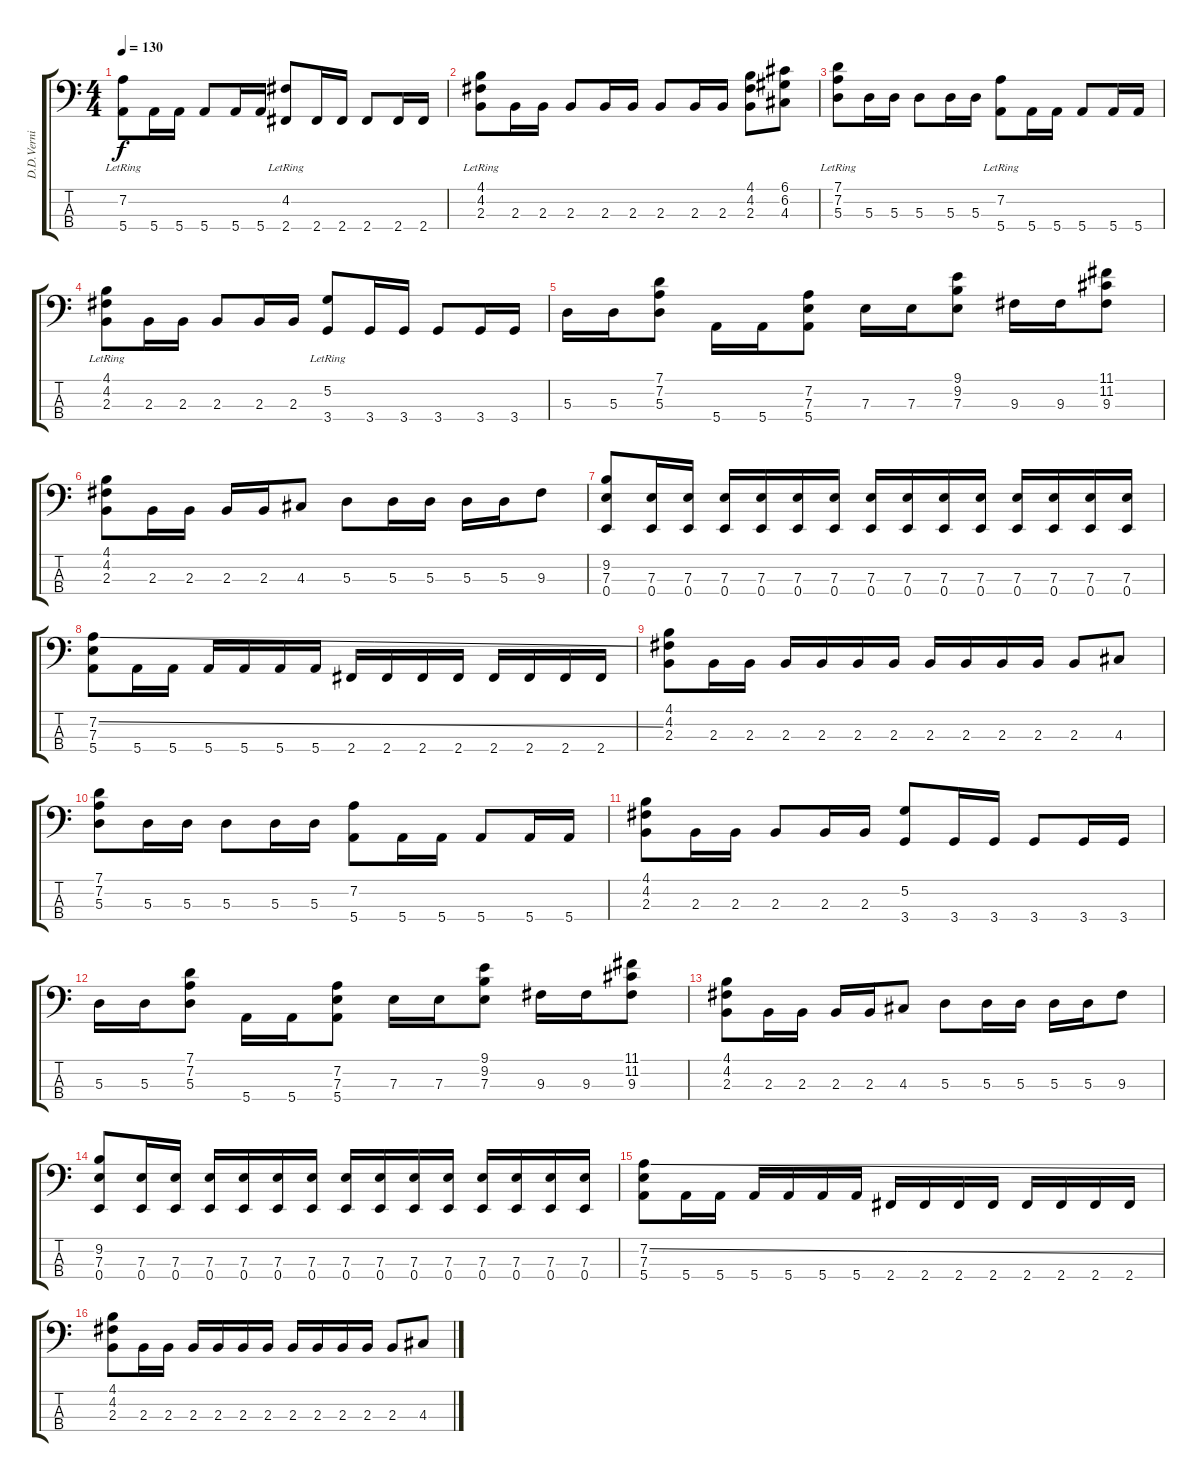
\track ("D.D.Verni -BASS" "D.D.Verni ") {instrument slapbass1}
\staff {score tabs}
\tuning (G2 D2 A1 E1) {hide}
\ts (4 4)
\tempo 130
\clef f4
\ks c
(7.2{lr} 5.4).8{dy f} 5.4.16 5.4.16 5.4.8 5.4.16 5.4.16 (4.2{lr} 2.4).8 2.4.16 2.4.16 2.4.8 2.4.16 2.4.16 |
(4.1{lr} 4.2{lr} 2.3).8 2.3.16 2.3.16 2.3.8 2.3.16 2.3.16 2.3.8 2.3.16 2.3.16 (4.1 4.2 2.3).8 (6.1 6.2 4.3).8 |
(7.1{lr} 7.2{lr} 5.3).8 5.3.16 5.3.16 5.3.8 5.3.16 5.3.16 (7.2{lr} 5.4).8 5.4.16 5.4.16 5.4.8 5.4.16 5.4.16 |
(4.1{lr} 4.2{lr} 2.3).8 2.3.16 2.3.16 2.3.8 2.3.16 2.3.16 (5.2{lr} 3.4).8 3.4.16 3.4.16 3.4.8 3.4.16 3.4.16 |
5.3.16 5.3.16 (7.1 7.2 5.3).8 5.4.16 5.4.16 (7.2 7.3 5.4).8 7.3.16 7.3.16 (9.1 9.2 7.3).8 9.3.16 9.3.16 (11.1 11.2 9.3).8 |
(4.1 4.2 2.3).8 2.3.16 2.3.16 2.3.16 2.3.16 4.3.8 5.3.8 5.3.16 5.3.16 5.3.16 5.3.16 9.3.8 |
(9.2 7.3 0.4).8 (7.3 0.4).16 (7.3 0.4).16 (7.3 0.4).16 (7.3 0.4).16 (7.3 0.4).16 (7.3 0.4).16 (7.3 0.4).16 (7.3 0.4).16 (7.3 0.4).16 (7.3 0.4).16 (7.3 0.4).16 (7.3 0.4).16 (7.3 0.4).16 (7.3 0.4).16 |
(7.2{ss} 7.3 5.4).8 5.4.16 5.4.16 5.4.16 5.4.16 5.4.16 5.4.16 2.4.16 2.4.16 2.4.16 2.4.16 2.4.16 2.4.16 2.4.16 2.4.16 |
(4.1 4.2 2.3).8 2.3.16 2.3.16 2.3.16 2.3.16 2.3.16 2.3.16 2.3.16 2.3.16 2.3.16 2.3.16 2.3.8 4.3.8 |
(7.1 7.2 5.3).8 5.3.16 5.3.16 5.3.8 5.3.16 5.3.16 (7.2 5.4).8 5.4.16 5.4.16 5.4.8 5.4.16 5.4.16 |
(4.1 4.2 2.3).8 2.3.16 2.3.16 2.3.8 2.3.16 2.3.16 (5.2 3.4).8 3.4.16 3.4.16 3.4.8 3.4.16 3.4.16 |
5.3.16 5.3.16 (7.1 7.2 5.3).8 5.4.16 5.4.16 (7.2 7.3 5.4).8 7.3.16 7.3.16 (9.1 9.2 7.3).8 9.3.16 9.3.16 (11.1 11.2 9.3).8 |
(4.1 4.2 2.3).8 2.3.16 2.3.16 2.3.16 2.3.16 4.3.8 5.3.8 5.3.16 5.3.16 5.3.16 5.3.16 9.3.8 |
(9.2 7.3 0.4).8 (7.3 0.4).16 (7.3 0.4).16 (7.3 0.4).16 (7.3 0.4).16 (7.3 0.4).16 (7.3 0.4).16 (7.3 0.4).16 (7.3 0.4).16 (7.3 0.4).16 (7.3 0.4).16 (7.3 0.4).16 (7.3 0.4).16 (7.3 0.4).16 (7.3 0.4).16 |
(7.2{ss} 7.3 5.4).8 5.4.16 5.4.16 5.4.16 5.4.16 5.4.16 5.4.16 2.4.16 2.4.16 2.4.16 2.4.16 2.4.16 2.4.16 2.4.16 2.4.16 |
(4.1 4.2 2.3).8 2.3.16 2.3.16 2.3.16 2.3.16 2.3.16 2.3.16 2.3.16 2.3.16 2.3.16 2.3.16 2.3.8 4.3.8
